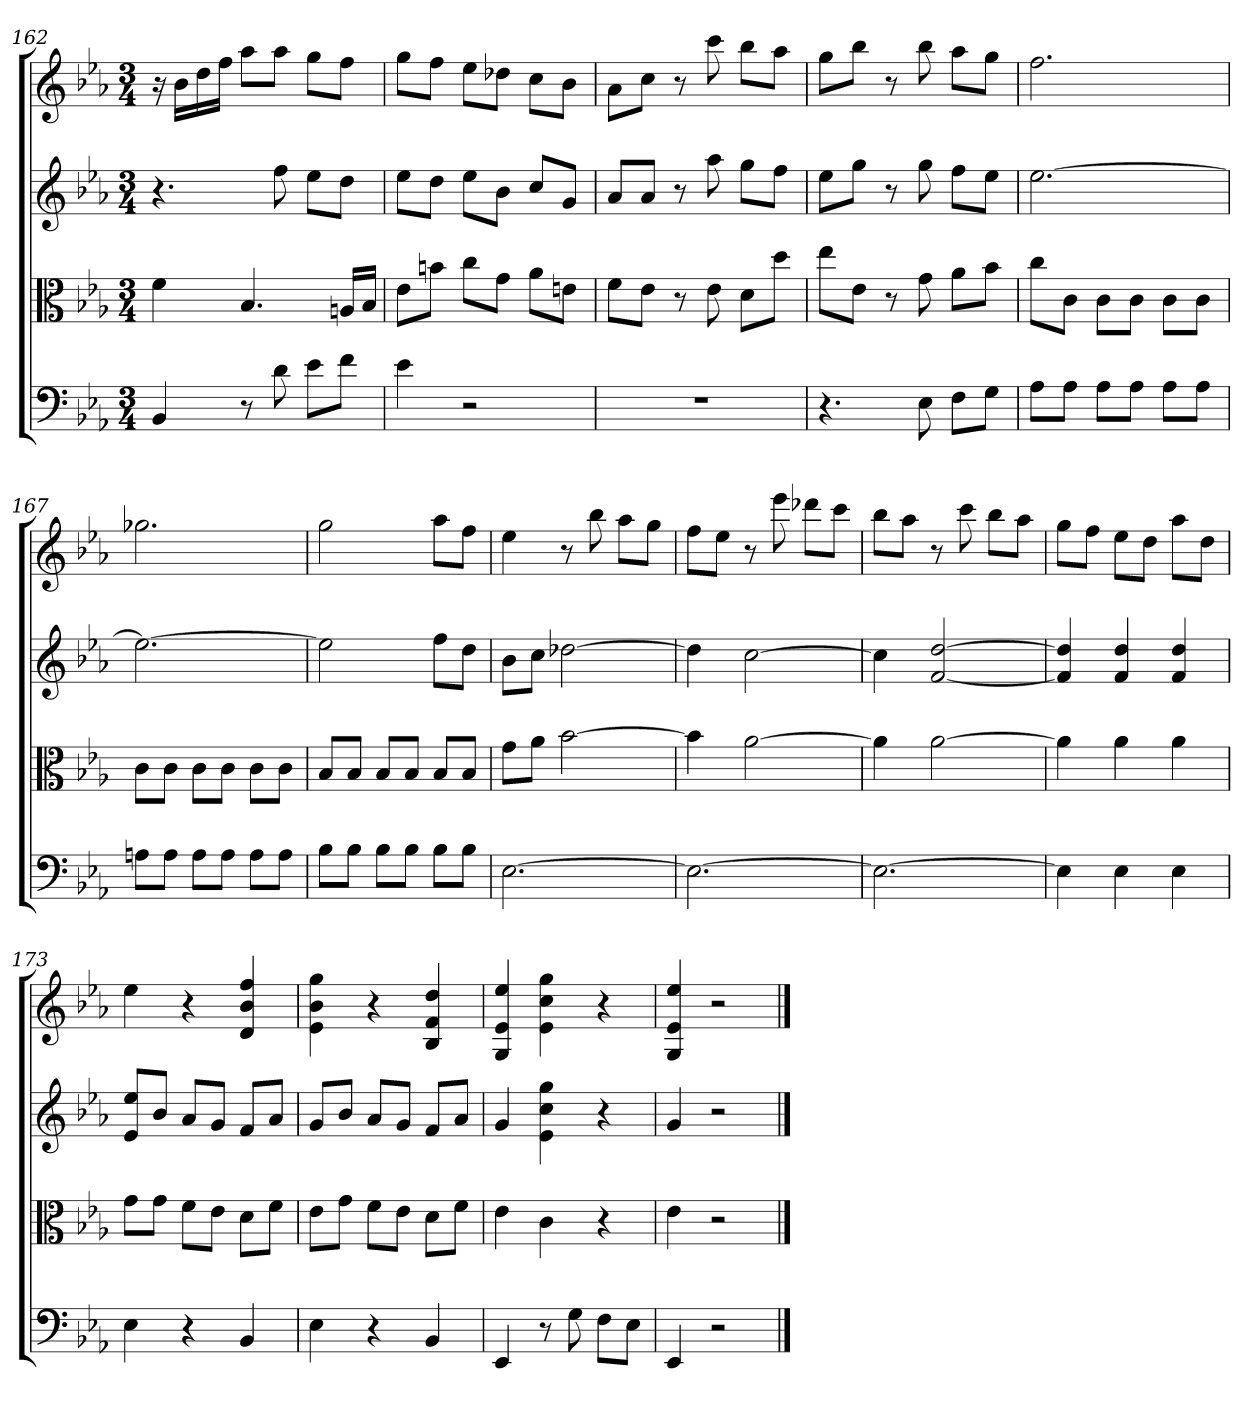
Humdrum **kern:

**kern	**kern	**kern	**kern
*part4	*part3	*part2	*part1
*staff4	*staff3	*staff2	*staff1
*clefF4	*clefC3	*	*
*k[b-e-a-]	*k[b-e-a-]	*k[b-e-a-]	*k[b-e-a-]
*E-:	*E-:	*E-:	*E-:
*M3/4	*M3/4	*M3/4	*M3/4
=162	=162	=162	=162
4BB-	4f	4.r	16r
.	.	.	16b-LL
.	.	.	16dd
.	.	.	16ffJJ
8r	4.B-	.	8aa-L
8d	.	8ff	8aa-J
8e-\L	.	8ee-L	8ggL
8f\J	16An/LL	8ddJ	8ffJ
.	16B-/JJ	.	.
=163	=163	=163	=163
4e-	8e-\L	8ee-L	8ggL
.	8bn\J	8ddJ	8ffJ
2r	8cc\L	8ee-L	8ee-L
.	8g\J	8b-J	8dd-XJ
.	8a-\L	8ccL	8ccL
.	8en\J	8gJ	8b-J
=164	=164	=164	=164
2.r	8f\L	8a-L	8a-L
.	8e-\J	8a-J	8ccJ
.	8r	8r	8r
.	8e-	8aa-	8ccc
.	8d\L	8ggL	8bb-L
.	8dd\J	8ffJ	8aa-J
=165	=165	=165	=165
4.r	8ee-\L	8ee-L	8ggL
.	8e-\J	8ggJ	8bb-J
.	8r	8r	8r
8E-	8g	8gg	8bb-
8F\L	8a-\L	8ffL	8aa-L
8G\J	8b-\J	8ee-J	8ggJ
=166	=166	=166	=166
8A-\L	8cc\L	[2.ee-	2.ff
8A-\J	8c\J	.	.
8A-\L	8c\L	.	.
8A-\J	8c\J	.	.
8A-\L	8c\L	.	.
8A-\J	8c\J	.	.
=167	=167	=167	=167
8An\L	8c\L	2.ee-_	2.gg-X
8A\J	8c\J	.	.
8A\L	8c\L	.	.
8A\J	8c\J	.	.
8A\L	8c\L	.	.
8A\J	8c\J	.	.
=168	=168	=168	=168
8B-\L	8B-/L	2ee-]	2gg
8B-\J	8B-/J	.	.
8B-\L	8B-/L	.	.
8B-\J	8B-/J	.	.
8B-\L	8B-/L	8ffL	8aa-L
8B-\J	8B-/J	8ddJ	8ffJ
=169	=169	=169	=169
[2.E-	8g\L	8b-L	4ee-
.	8a-\J	8ccJ	.
.	[2b-	[2dd-X	8r
.	.	.	8bb-
.	.	.	8aa-L
.	.	.	8ggJ
=170	=170	=170	=170
2.E-_	4b-]	4dd-]	8ffL
.	.	.	8ee-J
.	[2a-	[2cc	8r
.	.	.	8eee-
.	.	.	8ddd-XL
.	.	.	8cccJ
=171	=171	=171	=171
2.E-_	4a-]	4cc]	8bb-L
.	.	.	8aa-J
.	[2a-	[2f [2dd	8r
.	.	.	8ccc
.	.	.	8bb-L
.	.	.	8aa-J
=172	=172	=172	=172
4E-]	4a-]	4f] 4dd]	8ggL
.	.	.	8ffJ
4E-	4a-	4f 4dd	8ee-L
.	.	.	8ddJ
4E-	4a-	4f 4dd	8aa-L
.	.	.	8ddJ
=173	=173	=173	=173
4E-	8g\L	8e- 8ee-L	4ee-
.	8g\J	8b-J	.
4r	8f\L	8a-L	4r
.	8e-\J	8gJ	.
4BB-	8d\L	8fL	4d 4b- 4ff
.	8f\J	8a-J	.
=174	=174	=174	=174
4E-	8e-\L	8gL	4e- 4b- 4gg
.	8g\J	8b-J	.
4r	8f\L	8a-L	4r
.	8e-\J	8gJ	.
4BB-	8d\L	8fL	4B- 4f 4dd
.	8f\J	8a-J	.
=175	=175	=175	=175
4EE-	4e-	4g	4G 4e- 4ee-
8r	4c	4e- 4cc 4gg	4e- 4cc 4gg
8G	.	.	.
8F\L	4r	4r	4r
8E-\J	.	.	.
=176	=176	=176	=176
4EE-	4e-	4g	4G 4e- 4ee-
2r	2r	2r	2r
==	==	==	==
*-	*-	*-	*-
